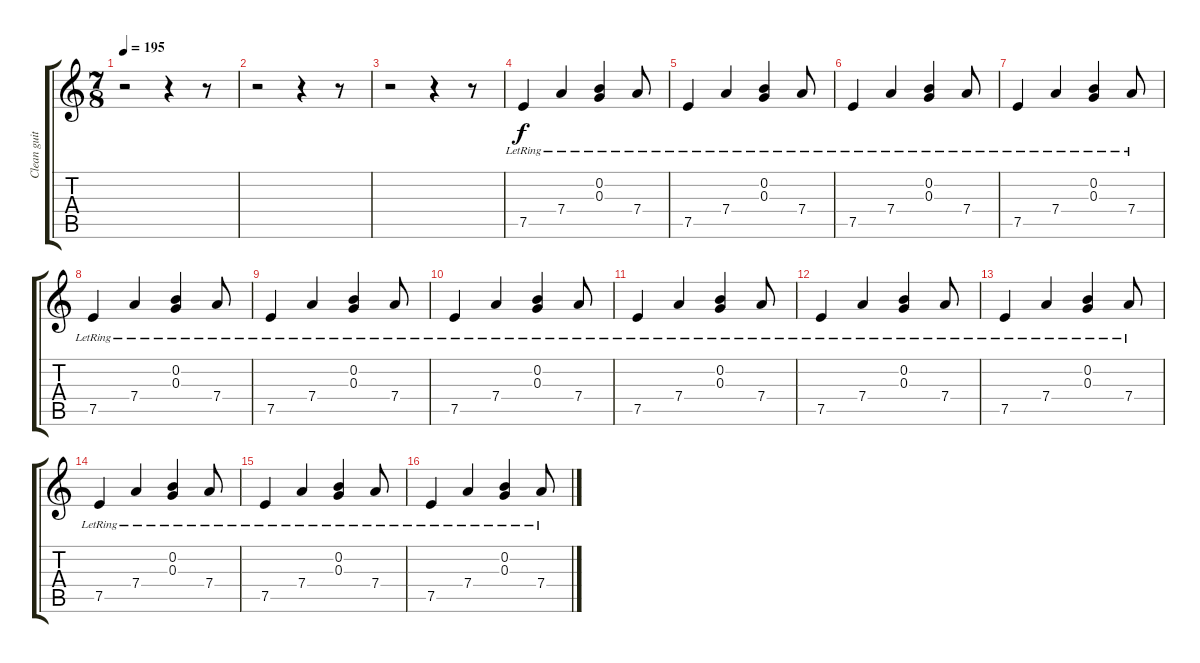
\track ("Clean guitar" "Clean guit") {instrument acousticguitarsteel}
\staff {score tabs}
\tuning (E4 B3 G3 D3 A2 E2) {hide}
\ts (7 8)
\tempo 195
\clef g2
\ks c
r.2{dy f} r.4 r.8 |
r.2 r.4 r.8 |
r.2 r.4 r.8 |
7.5{lr}.4 7.4{lr}.4 (0.2{lr} 0.3{lr}).4 7.4{lr}.8 |
7.5{lr}.4 7.4{lr}.4 (0.2{lr} 0.3{lr}).4 7.4{lr}.8 |
7.5{lr}.4 7.4{lr}.4 (0.2{lr} 0.3{lr}).4 7.4{lr}.8 |
7.5{lr}.4 7.4{lr}.4 (0.2{lr} 0.3{lr}).4 7.4{lr}.8 |
7.5{lr}.4 7.4{lr}.4 (0.2{lr} 0.3{lr}).4 7.4{lr}.8 |
7.5{lr}.4 7.4{lr}.4 (0.2{lr} 0.3{lr}).4 7.4{lr}.8 |
7.5{lr}.4 7.4{lr}.4 (0.2{lr} 0.3{lr}).4 7.4{lr}.8 |
7.5{lr}.4 7.4{lr}.4 (0.2{lr} 0.3{lr}).4 7.4{lr}.8 |
7.5{lr}.4 7.4{lr}.4 (0.2{lr} 0.3{lr}).4 7.4{lr}.8 |
7.5{lr}.4 7.4{lr}.4 (0.2{lr} 0.3{lr}).4 7.4{lr}.8 |
7.5{lr}.4 7.4{lr}.4 (0.2{lr} 0.3{lr}).4 7.4{lr}.8 |
7.5{lr}.4 7.4{lr}.4 (0.2{lr} 0.3{lr}).4 7.4{lr}.8 |
7.5{lr}.4 7.4{lr}.4 (0.2{lr} 0.3{lr}).4 7.4{lr}.8
